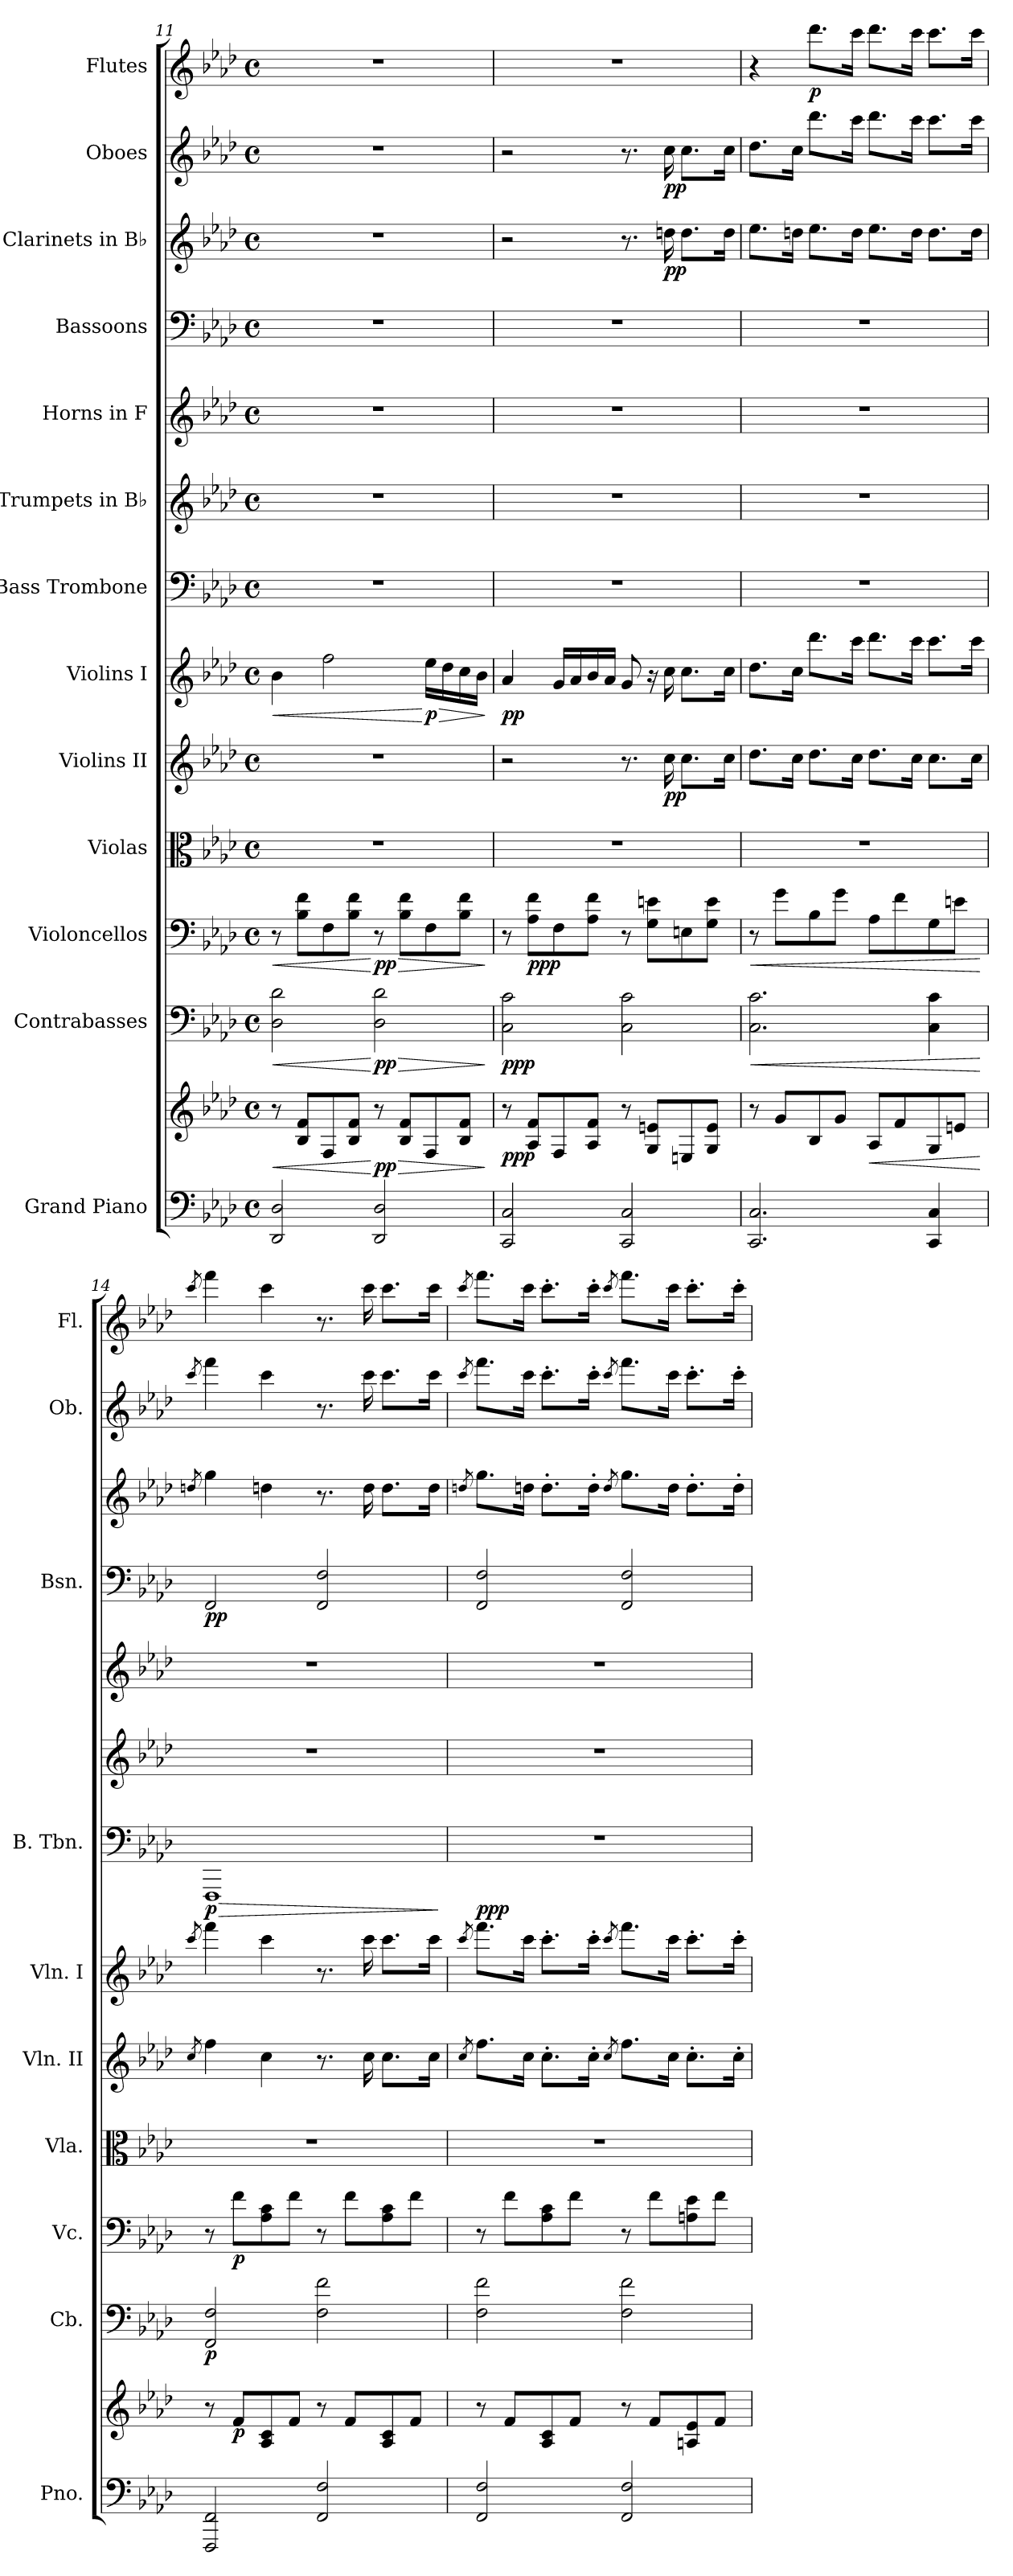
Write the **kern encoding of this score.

**kern	**kern	**dynam	**kern	**dynam	**kern	**dynam	**kern	**kern	**dynam	**kern	**dynam	**kern	**dynam	**kern	**kern	**kern	**dynam	**kern	**dynam	**kern	**dynam	**kern	**dynam
*part13	*part13	*part13	*part12	*part12	*part11	*part11	*part10	*part9	*part9	*part8	*part8	*part7	*part7	*part6	*part5	*part4	*part4	*part3	*part3	*part2	*part2	*part1	*part1
*staff14	*staff13	*staff13/14	*staff12	*staff12	*staff11	*staff11	*staff10	*staff9	*staff9	*staff8	*staff8	*staff7	*staff7	*staff6	*staff5	*staff4	*staff4	*staff3	*staff3	*staff2	*staff2	*staff1	*staff1
*I"Grand Piano	*	*	*I"Contrabasses	*	*I"Violoncellos	*	*I"Violas	*I"Violins II	*	*I"Violins I	*	*I"Bass Trombone	*	*I"Trumpets in B♭	*I"Horns in F	*I"Bassoons	*	*I"Clarinets in B♭	*	*I"Oboes	*	*I"Flutes	*
*I'Pno.	*	*	*I'Cb.	*	*I'Vc.	*	*I'Vla.	*I'Vln. II	*	*I'Vln. I	*	*I'B. Tbn.	*	*	*	*I'Bsn.	*	*	*	*I'Ob.	*	*I'Fl.	*
!!LO:PB:g=z
*clefF4	*clefG2	*	*clefF4	*	*clefF4	*	*clefC3	*clefG2	*	*clefG2	*	*clefF4	*	*clefG2	*clefG2	*clefF4	*	*clefG2	*	*clefG2	*	*clefG2	*
*	*	*	*ITrd7c12	*	*	*	*	*	*	*	*	*	*	*ITrd1c2	*ITrd4c7	*	*	*ITrd1c2	*	*	*	*	*
*k[b-e-a-d-]	*k[b-e-a-d-]	*	*k[b-e-a-d-]	*	*k[b-e-a-d-]	*	*k[b-e-a-d-]	*k[b-e-a-d-]	*	*k[b-e-a-d-]	*	*k[b-e-a-d-]	*	*k[b-e-a-d-g-c-]	*k[b-e-a-d-g-]	*k[b-e-a-d-]	*	*k[b-e-a-d-g-c-]	*	*k[b-e-a-d-]	*	*k[b-e-a-d-]	*
*M4/4	*M4/4	*	*M4/4	*	*M4/4	*	*M4/4	*M4/4	*	*M4/4	*	*M4/4	*	*M4/4	*M4/4	*M4/4	*	*M4/4	*	*M4/4	*	*M4/4	*
*met(c)	*met(c)	*	*met(c)	*	*met(c)	*	*met(c)	*met(c)	*	*met(c)	*	*met(c)	*	*met(c)	*met(c)	*met(c)	*	*met(c)	*	*met(c)	*	*met(c)	*
=11	=11	=11	=11	=11	=11	=11	=11	=11	=11	=11	=11	=11	=11	=11	=11	=11	=11	=11	=11	=11	=11	=11	=11
!	!	!LO:HP:b	!	!LO:HP:b	!	!LO:HP:b	!	!	!	!	!LO:HP:b	!	!	!	!	!	!	!	!	!	!	!	!
2DD-/ 2D-/	8r	<	2DD-\ 2D-\	<	8r	<	1r	1r	.	4b-\	<	1r	.	1r	1r	1r	.	1r	.	1r	.	1r	.
.	8B-/ 8f/L	.	.	.	8B-\ 8f\L	.	.	.	.	.	.	.	.	.	.	.	.	.	.	.	.	.	.
.	8F/	.	.	.	8F\	.	.	.	.	2ff\	.	.	.	.	.	.	.	.	.	.	.	.	.
.	8B-/ 8f/J	.	.	.	8B-\ 8f\J	.	.	.	.	.	.	.	.	.	.	.	.	.	.	.	.	.	.
!	!	!LO:HP:n=1:b	!	!LO:HP:n=1:b	!	!LO:HP:n=1:b	!	!	!	!	!	!	!	!	!	!	!	!	!	!	!	!	!
!	!	!LO:DY:n=1:b	!	!LO:DY:n=1:b	!	!LO:DY:n=1:b	!	!	!	!	!	!	!	!	!	!	!	!	!	!	!	!	!
2DD-/ 2D-/	8r	[ > pp	2DD-\ 2D-\	[ > pp	8r	[ > pp	.	.	.	.	.	.	.	.	.	.	.	.	.	.	.	.	.
.	8B-/ 8f/L	.	.	.	8B-\ 8f\L	.	.	.	.	.	.	.	.	.	.	.	.	.	.	.	.	.	.
!	!	!	!	!	!	!	!	!	!	!	!LO:HP:n=1:b	!	!	!	!	!	!	!	!	!	!	!	!
!	!	!	!	!	!	!	!	!	!	!	!LO:DY:n=1:b	!	!	!	!	!	!	!	!	!	!	!	!
.	8F/	.	.	.	8F\	.	.	.	.	16ee-\LL	[ > p	.	.	.	.	.	.	.	.	.	.	.	.
.	.	.	.	.	.	.	.	.	.	16dd-\	.	.	.	.	.	.	.	.	.	.	.	.	.
.	8B-/ 8f/J	.	.	.	8B-\ 8f\J	.	.	.	.	16cc\	.	.	.	.	.	.	.	.	.	.	.	.	.
.	.	.	.	.	.	.	.	.	.	16b-\JJ	.	.	.	.	.	.	.	.	.	.	.	.	.
.	.	]	.	]	.	]	.	.	.	.	]	.	.	.	.	.	.	.	.	.	.	.	.
=12	=12	=12	=12	=12	=12	=12	=12	=12	=12	=12	=12	=12	=12	=12	=12	=12	=12	=12	=12	=12	=12	=12	=12
!	!	!LO:DY:b	!	!LO:DY:b	!	!	!	!	!	!	!LO:DY:b	!	!	!	!	!	!	!	!	!	!	!	!
2CC/ 2C/	8r	ppp	2CC\ 2C\	ppp	8r	.	1r	2r	.	4a-/	pp	1r	.	1r	1r	1r	.	2r	.	2r	.	1r	.
!	!	!	!	!	!	!LO:DY:b	!	!	!	!	!	!	!	!	!	!	!	!	!	!	!	!	!
.	8A-/ 8f/L	.	.	.	8A-\ 8f\L	ppp	.	.	.	.	.	.	.	.	.	.	.	.	.	.	.	.	.
.	8F/	.	.	.	8F\	.	.	.	.	16g/LL	.	.	.	.	.	.	.	.	.	.	.	.	.
.	.	.	.	.	.	.	.	.	.	16a-/	.	.	.	.	.	.	.	.	.	.	.	.	.
.	8A-/ 8f/J	.	.	.	8A-\ 8f\J	.	.	.	.	16b-/	.	.	.	.	.	.	.	.	.	.	.	.	.
.	.	.	.	.	.	.	.	.	.	16a-/JJ	.	.	.	.	.	.	.	.	.	.	.	.	.
2CC/ 2C/	8r	.	2CC\ 2C\	.	8r	.	.	8.r	.	8g/	.	.	.	.	.	.	.	8.r	.	8.r	.	.	.
.	8G/ 8en/L	.	.	.	8G\ 8en\L	.	.	.	.	16r	.	.	.	.	.	.	.	.	.	.	.	.	.
!	!	!	!	!	!	!	!	!	!LO:DY:b	!	!	!	!	!	!	!	!	!	!LO:DY:b	!	!LO:DY:b	!	!
.	.	.	.	.	.	.	.	16cc\	pp	16cc\	.	.	.	.	.	.	.	16ccn\	pp	16cc\	pp	.	.
.	8En/	.	.	.	8En\	.	.	8.cc\L	.	8.cc\L	.	.	.	.	.	.	.	8.cc\L	.	8.cc\L	.	.	.
.	8G/ 8e/J	.	.	.	8G\ 8e\J	.	.	.	.	.	.	.	.	.	.	.	.	.	.	.	.	.	.
.	.	.	.	.	.	.	.	16cc\Jk	.	16cc\Jk	.	.	.	.	.	.	.	16cc\Jk	.	16cc\Jk	.	.	.
=13	=13	=13	=13	=13	=13	=13	=13	=13	=13	=13	=13	=13	=13	=13	=13	=13	=13	=13	=13	=13	=13	=13	=13
!	!	!	!	!LO:HP:b	!	!LO:HP:b	!	!	!	!	!	!	!	!	!	!	!	!	!	!	!	!	!
2.CC/ 2.C/	8r	.	2.CC\ 2.C\	<	8r	<	1r	8.dd-\L	.	8.dd-\L	.	1r	.	1r	1r	1r	.	8.dd-\L	.	8.dd-\L	.	4r	.
.	8g/L	.	.	.	8g\L	.	.	.	.	.	.	.	.	.	.	.	.	.	.	.	.	.	.
.	.	.	.	.	.	.	.	16cc\Jk	.	16cc\Jk	.	.	.	.	.	.	.	16ccn\Jk	.	16cc\Jk	.	.	.
!	!	!	!	!	!	!	!	!	!	!	!	!	!	!	!	!	!	!	!	!	!	!	!LO:DY:b
.	8B-/	.	.	.	8B-\	.	.	8.dd-\L	.	8.ddd-\L	.	.	.	.	.	.	.	8.dd-\L	.	8.ddd-\L	.	8.ddd-\L	p
.	8g/J	.	.	.	8g\J	.	.	.	.	.	.	.	.	.	.	.	.	.	.	.	.	.	.
.	.	.	.	.	.	.	.	16cc\Jk	.	16ccc\Jk	.	.	.	.	.	.	.	16cc\Jk	.	16ccc\Jk	.	16ccc\Jk	.
!	!	!LO:HP:b	!	!	!	!	!	!	!	!	!	!	!	!	!	!	!	!	!	!	!	!	!
.	8A-/L	<	.	.	8A-\L	.	.	8.dd-\L	.	8.ddd-\L	.	.	.	.	.	.	.	8.dd-\L	.	8.ddd-\L	.	8.ddd-\L	.
.	8f/	.	.	.	8f\	.	.	.	.	.	.	.	.	.	.	.	.	.	.	.	.	.	.
.	.	.	.	.	.	.	.	16cc\Jk	.	16ccc\Jk	.	.	.	.	.	.	.	16cc\Jk	.	16ccc\Jk	.	16ccc\Jk	.
4CC/ 4C/	8G/	.	4CC\ 4C\	.	8G\	.	.	8.cc\L	.	8.ccc\L	.	.	.	.	.	.	.	8.cc\L	.	8.ccc\L	.	8.ccc\L	.
.	8en/J	.	.	.	8en\J	.	.	.	.	.	.	.	.	.	.	.	.	.	.	.	.	.	.
.	.	.	.	.	.	.	.	16cc\Jk	.	16ccc\Jk	.	.	.	.	.	.	.	16cc\Jk	.	16ccc\Jk	.	16ccc\Jk	.
.	.	[	.	[	.	[	.	.	.	.	.	.	.	.	.	.	.	.	.	.	.	.	.
=14	=14	=14	=14	=14	=14	=14	=14	=14	=14	=14	=14	=14	=14	=14	=14	=14	=14	=14	=14	=14	=14	=14	=14
.	.	.	.	.	.	.	.	8qcc/	.	8qccc/	.	.	.	.	.	.	.	8qccn/	.	8qccc/	.	8qccc/	.
!	!	!	!	!LO:DY:b	!	!	!	!	!	!	!	!	!LO:HP:b	!	!	!	!	!	!	!	!	!	!
!	!	!	!	!	!	!	!	!	!	!	!	!	!LO:DY:n=1:b	!	!	!	!LO:DY:b	!	!	!	!	!	!
2FFF/ 2FF/	8r	.	2FFF/ 2FF/	p	8r	.	1r	4ff\	.	4fff\	.	1FFF	> p	1r	1r	2FF/	pp	4ff\	.	4fff\	.	4fff\	.
!	!	!LO:DY:b	!	!	!	!LO:DY:b	!	!	!	!	!	!	!	!	!	!	!	!	!	!	!	!	!
.	8f/L	p	.	.	8f\L	p	.	.	.	.	.	.	.	.	.	.	.	.	.	.	.	.	.
.	8A-/ 8c/	.	.	.	8A-\ 8c\	.	.	4cc\	.	4ccc\	.	.	.	.	.	.	.	4cc\	.	4ccc\	.	4ccc\	.
.	8f/J	.	.	.	8f\J	.	.	.	.	.	.	.	.	.	.	.	.	.	.	.	.	.	.
2FF/ 2F/	8r	.	2FF\ 2F\	.	8r	.	.	8.r	.	8.r	.	.	.	.	.	2FF/ 2F/	.	8.r	.	8.r	.	8.r	.
.	8f/L	.	.	.	8f\L	.	.	.	.	.	.	.	.	.	.	.	.	.	.	.	.	.	.
.	.	.	.	.	.	.	.	16cc\	.	16ccc\	.	.	.	.	.	.	.	16cc\	.	16ccc\	.	16ccc\	.
.	8A-/ 8c/	.	.	.	8A-\ 8c\	.	.	8.cc\L	.	8.ccc\L	.	.	.	.	.	.	.	8.cc\L	.	8.ccc\L	.	8.ccc\L	.
.	8f/J	.	.	.	8f\J	.	.	.	.	.	.	.	.	.	.	.	.	.	.	.	.	.	.
.	.	.	.	.	.	.	.	16cc\Jk	.	16ccc\Jk	.	.	.	.	.	.	.	16cc\Jk	.	16ccc\Jk	.	16ccc\Jk	.
.	.	.	.	.	.	.	.	.	.	.	.	.	]	.	.	.	.	.	.	.	.	.	.
!!LO:PB:g=z
=15	=15	=15	=15	=15	=15	=15	=15	=15	=15	=15	=15	=15	=15	=15	=15	=15	=15	=15	=15	=15	=15	=15	=15
.	.	.	.	.	.	.	.	8qcc/	.	8qccc/	.	.	.	.	.	.	.	8qccn/	.	8qccc/	.	8qccc/	.
!	!	!	!	!	!	!	!	!	!	!	!	!	!LO:DY:b	!	!	!	!	!	!	!	!	!	!
2FF/ 2F/	8r	.	2FF\ 2F\	.	8r	.	1r	8.ff\L	.	8.fff\L	.	1r	ppp	1r	1r	2FF/ 2F/	.	8.ff\L	.	8.fff\L	.	8.fff\L	.
.	8f/L	.	.	.	8f\L	.	.	.	.	.	.	.	.	.	.	.	.	.	.	.	.	.	.
.	.	.	.	.	.	.	.	16cc\Jk	.	16ccc\Jk	.	.	.	.	.	.	.	16cc\Jk	.	16ccc\Jk	.	16ccc\Jk	.
.	8A-/ 8c/	.	.	.	8A-\ 8c\	.	.	8.cc'\L	.	8.ccc'\L	.	.	.	.	.	.	.	8.cc'\L	.	8.ccc'\L	.	8.ccc'\L	.
.	8f/J	.	.	.	8f\J	.	.	.	.	.	.	.	.	.	.	.	.	.	.	.	.	.	.
.	.	.	.	.	.	.	.	16cc'\Jk	.	16ccc'\Jk	.	.	.	.	.	.	.	16cc'\Jk	.	16ccc'\Jk	.	16ccc'\Jk	.
.	.	.	.	.	.	.	.	8qcc/	.	8qccc/	.	.	.	.	.	.	.	8qcc/	.	8qccc/	.	8qccc/	.
2FF/ 2F/	8r	.	2FF\ 2F\	.	8r	.	.	8.ff\L	.	8.fff\L	.	.	.	.	.	2FF/ 2F/	.	8.ff\L	.	8.fff\L	.	8.fff\L	.
.	8f/L	.	.	.	8f\L	.	.	.	.	.	.	.	.	.	.	.	.	.	.	.	.	.	.
.	.	.	.	.	.	.	.	16cc\Jk	.	16ccc\Jk	.	.	.	.	.	.	.	16cc\Jk	.	16ccc\Jk	.	16ccc\Jk	.
.	8An/ 8e-/	.	.	.	8An\ 8e-\	.	.	8.cc'\L	.	8.ccc'\L	.	.	.	.	.	.	.	8.cc'\L	.	8.ccc'\L	.	8.ccc'\L	.
.	8f/J	.	.	.	8f\J	.	.	.	.	.	.	.	.	.	.	.	.	.	.	.	.	.	.
.	.	.	.	.	.	.	.	16cc'\Jk	.	16ccc'\Jk	.	.	.	.	.	.	.	16cc'\Jk	.	16ccc'\Jk	.	16ccc'\Jk	.
=	=	=	=	=	=	=	=	=	=	=	=	=	=	=	=	=	=	=	=	=	=	=	=
*-	*-	*-	*-	*-	*-	*-	*-	*-	*-	*-	*-	*-	*-	*-	*-	*-	*-	*-	*-	*-	*-	*-	*-
